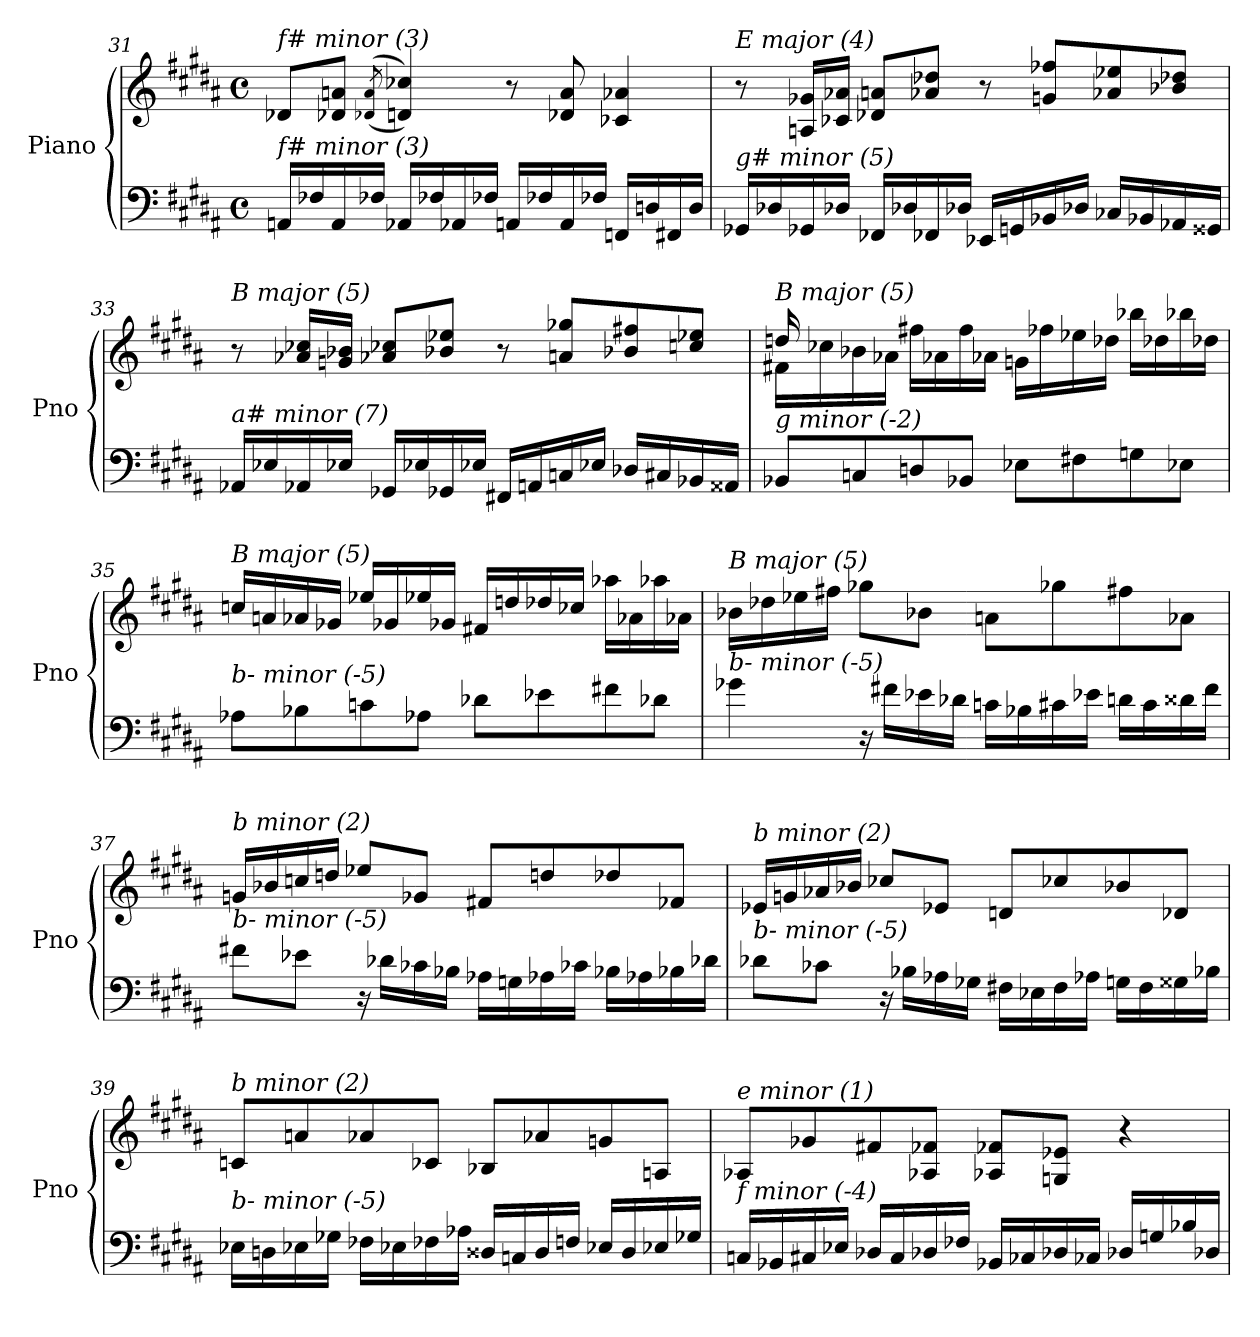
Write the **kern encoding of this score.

**kern	**kern
*part1	*part1
*staff2	*staff1
*I"Piano	*
*I'Pno	*
!!LO:LB:g=z
*clefF4	*clefG2
*k[f#c#g#d#a#]	*k[f#c#g#d#a#]
*M4/4	*M4/4
*met(c)	*met(c)
=31	=31
!	!LO:TX:i:t=f# minor (3)
!LO:TX:i:t=f# minor (3)	!
16AAn/LL	8d-Xi/L
16F-Xi/	.
16AA/	8d-Xi/ 8an/J
16F-Xi/JJ	.
.	((>8qd-Xi/ 8qa/
16AA-Xi/LL	4dn/ 4cc-Xi/))
16F-Xi/	.
16AA-Xi/	.
16F-Xi/JJ	.
16AA/LL	8r
16F-Xi/	.
16AA/	8d-Xi/ 8a/
16F-Xi/JJ	.
16FFni/LL	4c-Xi/ 4a-Xi/
16Dn/	.
16FF#i/	.
16D/JJ	.
=32	=32
!	!LO:TX:i:t=E major (4)
!LO:TX:i:t=g# minor (5)	!
16GG-Xi/LL	8r
16D-Xi/	.
16GG-Xi/	16An/ 16g-Xi/LL
16D-Xi/JJ	16c-Xi/ 16a-Xi/JJ
16FF-Xi/LL	8d-Xi/ 8an/L
16D-Xi/	.
16FF-Xi/	8a-Xi/ 8dd-Xi/J
16D-Xi/JJ	.
16EE-Xi/LL	8r
16GGni/	.
16BB-Xi/	8gni/ 8ff-Xi/L
16D-Xi/JJ	.
16C-Xi/LL	8a-Xi/ 8ee-Xi/
16BB-Xi/	.
16AA-Xi/	8b-Xi/ 8dd-Xi/J
16GG##i/JJ	.
=33	=33
!	!LO:TX:i:t=B major (5)
!LO:TX:i:t=a# minor (7)	!
16AA-Xi/LL	8r
16E-Xi/	.
16AA-Xi/	16a-Xi/ 16cc-Xi/LL
16E-Xi/JJ	16gni/ 16b-Xi/JJ
16GG-Xi/LL	8a-Xi/ 8cc-Xi/L
16E-Xi/	.
16GG-Xi/	8b-Xi/ 8ee-Xi/J
16E-Xi/JJ	.
16FF#Xi/LL	8r
16AAni/	.
16Cni/	8ani/ 8gg-Xi/L
16E-Xi/JJ	.
16D-Xi/LL	8b-Xi/ 8ff#Xi/
16C#i/	.
16BB-Xi/	8ccni/ 8ee-Xi/J
16AA##i/JJ	.
!!LO:PB:g=z
=34	=34
*^	*^
!	!	!LO:TX:i:t=B major (5)	!
!LO:TX:i:t=g minor (-2)	!	!	!
16ryy	8BB-Xi/L	16f#Xi\LL	16ddni/
2...ryy	.	16cc-Xi\	2...ryy
.	8Cni/	16b-Xi\	.
.	.	16a-Xi\JJ	.
.	8Dni/	16ff#Xi\LL	.
.	.	16a-Xi\	.
.	8BB-Xi/J	16ff#i\	.
.	.	16a-Xi\JJ	.
.	8E-Xi\L	16gni\LL	.
.	.	16ff-Xi\	.
.	8F#Xi\	16ee-Xi\	.
.	.	16dd-Xi\JJ	.
.	8Gni\	16bb-Xi\LL	.
.	.	16dd-Xi\	.
.	8E-Xi\J	16bb-Xi\	.
.	.	16dd-Xi\JJ	.
*v	*v	*	*
*	*v	*v
=35	=35
!	!LO:TX:i:t=B major (5)
!LO:TX:i:t=b- minor (-5)	!
8A-Xi\L	16ccni/LL
.	16an/
8B-Xi\	16a-Xi/
.	16g-Xi/JJ
8cni\	16ee-Xi/LL
.	16g-Xi/
8A-Xi\J	16ee-Xi/
.	16g-Xi/JJ
8d-Xi\L	16f#Xi/LL
.	16ddn/
8e-Xi\	16dd-Xi/
.	16cc-Xi/JJ
8f#Xi\	16aa-Xi\LL
.	16a-Xi\
8d-Xi\J	16aa-Xi\
.	16a-Xi\JJ
=36	=36
!	!LO:TX:i:t=B major (5)
!LO:TX:i:t=b- minor (-5)	!
4g-Xi\	16b-Xi\LL
.	16dd-Xi\
.	16ee-Xi\
.	16ff#Xi\JJ
16r	8gg-Xi\L
16f#Xi\LL	.
16e-Xi\	8b-Xi\J
16d-Xi\JJ	.
16cni\LL	8ani\L
16B-Xi\	.
16c#i\	8gg-Xi\
16e-Xi\JJ	.
16dni\LL	8ff#Xi\
16c#i\	.
16d##i\	8a-Xi\J
16f#i\JJ	.
!!LO:LB:g=z
=37	=37
!	!LO:TX:i:t=b minor (2)
!LO:TX:i:t=b- minor (-5)	!
8f#Xi\L	16gni/LL
.	16b-Xi/
8e-Xi\J	16ccni/
.	16ddni/JJ
16r	8ee-Xi/L
16d-Xi\LL	.
16c-Xi\	8g-Xi/J
16B-Xi\JJ	.
16A-Xi\LL	8f#Xi/L
16Gni\	.
16A-Xi\	8ddn/
16c-Xi\JJ	.
16B-Xi\LL	8dd-Xi/
16A-Xi\	.
16B-Xi\	8f-Xi/J
16d-Xi\JJ	.
=38	=38
!	!LO:TX:i:t=b minor (2)
!LO:TX:i:t=b- minor (-5)	!
8d-Xi\L	16e-Xi/LL
.	16gni/
8c-Xi\J	16a-Xi/
.	16b-Xi/JJ
16r	8cc-Xi/L
16B-Xi\LL	.
16A-Xi\	8e-Xi/J
16G-Xi\JJ	.
16F#Xi\LL	8dni/L
16E-Xi\	.
16F#i\	8cc-Xi/
16A-Xi\JJ	.
16Gni\LL	8b-Xi/
16F#i\	.
16G##i\	8d-Xi/J
16B-Xi\JJ	.
=39	=39
!	!LO:TX:i:t=b minor (2)
!LO:TX:i:t=b- minor (-5)	!
16E-Xi\LL	8cni/L
16Dni\	.
16E-Xi\	8an/
16G-Xi\JJ	.
16F-Xi\LL	8a-Xi/
16E-Xi\	.
16F-Xi\	8c-Xi/J
16A-Xi\JJ	.
16D##i/LL	8B-Xi/L
16Cni/	.
16D##i/	8a-Xi/
16Fni/JJ	.
16E-Xi/LL	8gni/
16D##i/	.
16E-Xi/	8An/J
16G-Xi/JJ	.
!!LO:LB:g=z
=40	=40
!	!LO:TX:i:t=e minor (1)
!LO:TX:i:t=f minor (-4)	!
16Cni/LL	8A-Xi/L
16BB-Xi/	.
16C#i/	8g-Xi/
16E-Xi/JJ	.
16D-Xi/LL	8f#Xi/
16C#i/	.
16D-Xi/	8A-Xi/ 8f-Xi/J
16F-Xi/JJ	.
16BB-Xi/LL	8A-Xi/ 8f-Xi/L
16C-Xi/	.
16D-Xi/	8Gni/ 8e-Xi/J
16C-Xi/JJ	.
16D-Xi/LL	4r
16Gni/	.
16B-Xi/	.
16D-Xi/JJ	.
=	=
*-	*-
